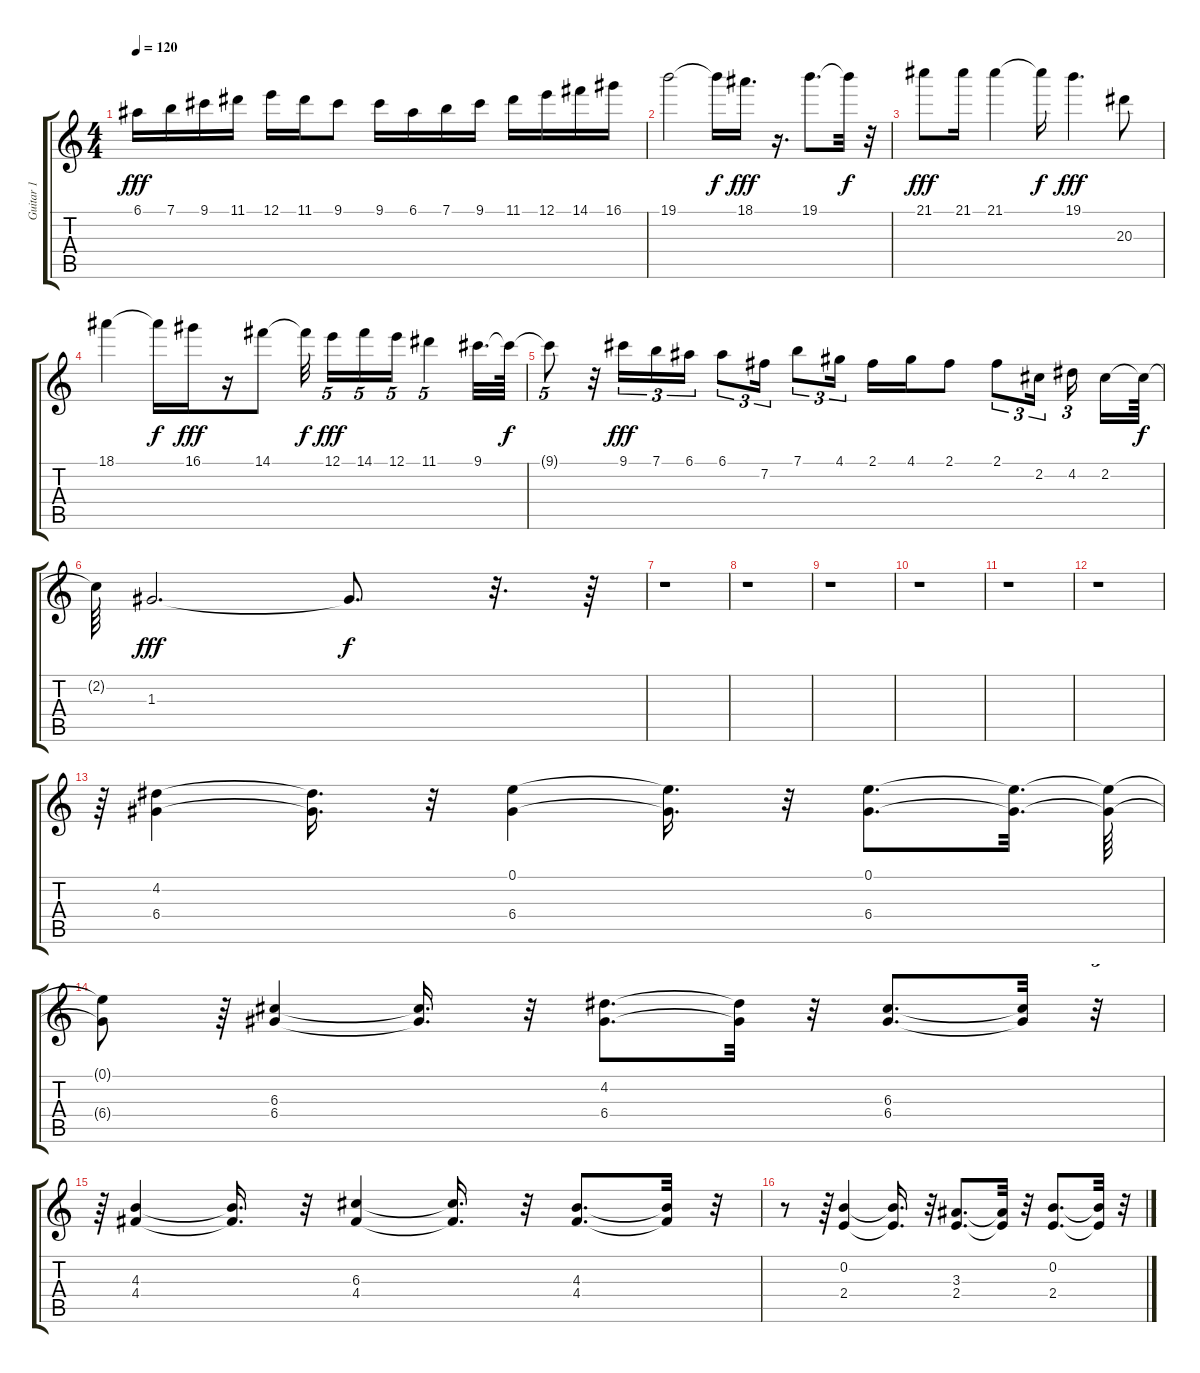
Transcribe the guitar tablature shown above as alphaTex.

\track ("Guitar 1" "Guitar 1") {instrument distortionguitar}
\staff {score tabs}
\tuning (E4 B3 G3 D3 A2 E2) {hide}
\ts (4 4)
\tempo 120
\clef g2
\ks c
6.1.16{dy fff} 7.1.16 9.1.16 11.1.16 12.1.16 11.1.16 9.1.8 9.1.16 6.1.16 7.1.16 9.1.16 11.1.16 12.1.16 14.1.16 16.1.16 |
19.1.2 19.1{t}.16{dy f} 18.1.16{d dy fff} r.16{d} 19.1.8{d} 19.1{t}.32{dy f} r.32 |
21.1.8{dy fff} 21.1.16 21.1.4 21.1{t}.16{dy f} 19.1.4{d dy fff} 20.3.8 |
18.1.4 18.1{t}.16{dy f} 16.1.16{dy fff} r.16 14.1.8 14.1{t}.32{dy f beam splitsecondary} 12.1.16{tu (5 4) dy fff} 14.1.16{tu (5 4)} 12.1.16{tu (5 4)} 11.1.4{tu (5 4)} 9.1.32{d} 9.1{t}.64{dy f} |
9.1{t}.8{tu (5 4)} r.32 9.1.16{tu (3 2) dy fff} 7.1.16{tu (3 2)} 6.1.16{tu (3 2)} 6.1.8{tu (3 2)} 7.2.16{tu (3 2)} 7.1.8{tu (3 2)} 4.1.16{tu (3 2)} 2.1.16 4.1.16 2.1.8 2.1.8{tu (3 2)} 2.2.16{tu (3 2) beam splitsecondary} 4.2.16{tu (3 2) beam splitsecondary} 2.2.16 2.2{t}.64{dy f} |
2.2{t}.64 1.3.2{d dy fff} 1.3{t}.8{d dy f} r.32{d} r.64 |
r.1 |
r.1 |
r.1 |
r.1 |
r.1 |
r.1 |
r.64 (4.2 6.4).4{volume 14} (4.2{t} 6.4{t}).16{d} r.32 (0.1 6.4).4 (0.1{t} 6.4{t}).16{d} r.32 (0.1 6.4).8{d} (0.1{t} 6.4{t}).32{d} (0.1{t} 6.4{t}).64 |
(0.1{t} 6.4{t}).8 r.64 (6.3 6.4).4 (6.3{t} 6.4{t}).16{d} r.32 (4.2 6.4).8{d} (4.2{t} 6.4{t}).32 r.32 (6.3 6.4).8{d} (6.3{t} 6.4{t}).32 r.32{tu (5 4)} |
r.64 (4.3 4.4).4 (4.3{t} 4.4{t}).16{d} r.32 (6.3 4.4).4 (6.3{t} 4.4{t}).16{d} r.32 (4.3 4.4).8{d} (4.3{t} 4.4{t}).32 r.32{tu (5 4)} |
r.8 r.64 (0.2 2.4).4 (0.2{t} 2.4{t}).16{d} r.32 (3.3 2.4).8{d} (3.3{t} 2.4{t}).32 r.32 (0.2 2.4).8{d} (0.2{t} 2.4{t}).32 r.32{tu (5 4)}
